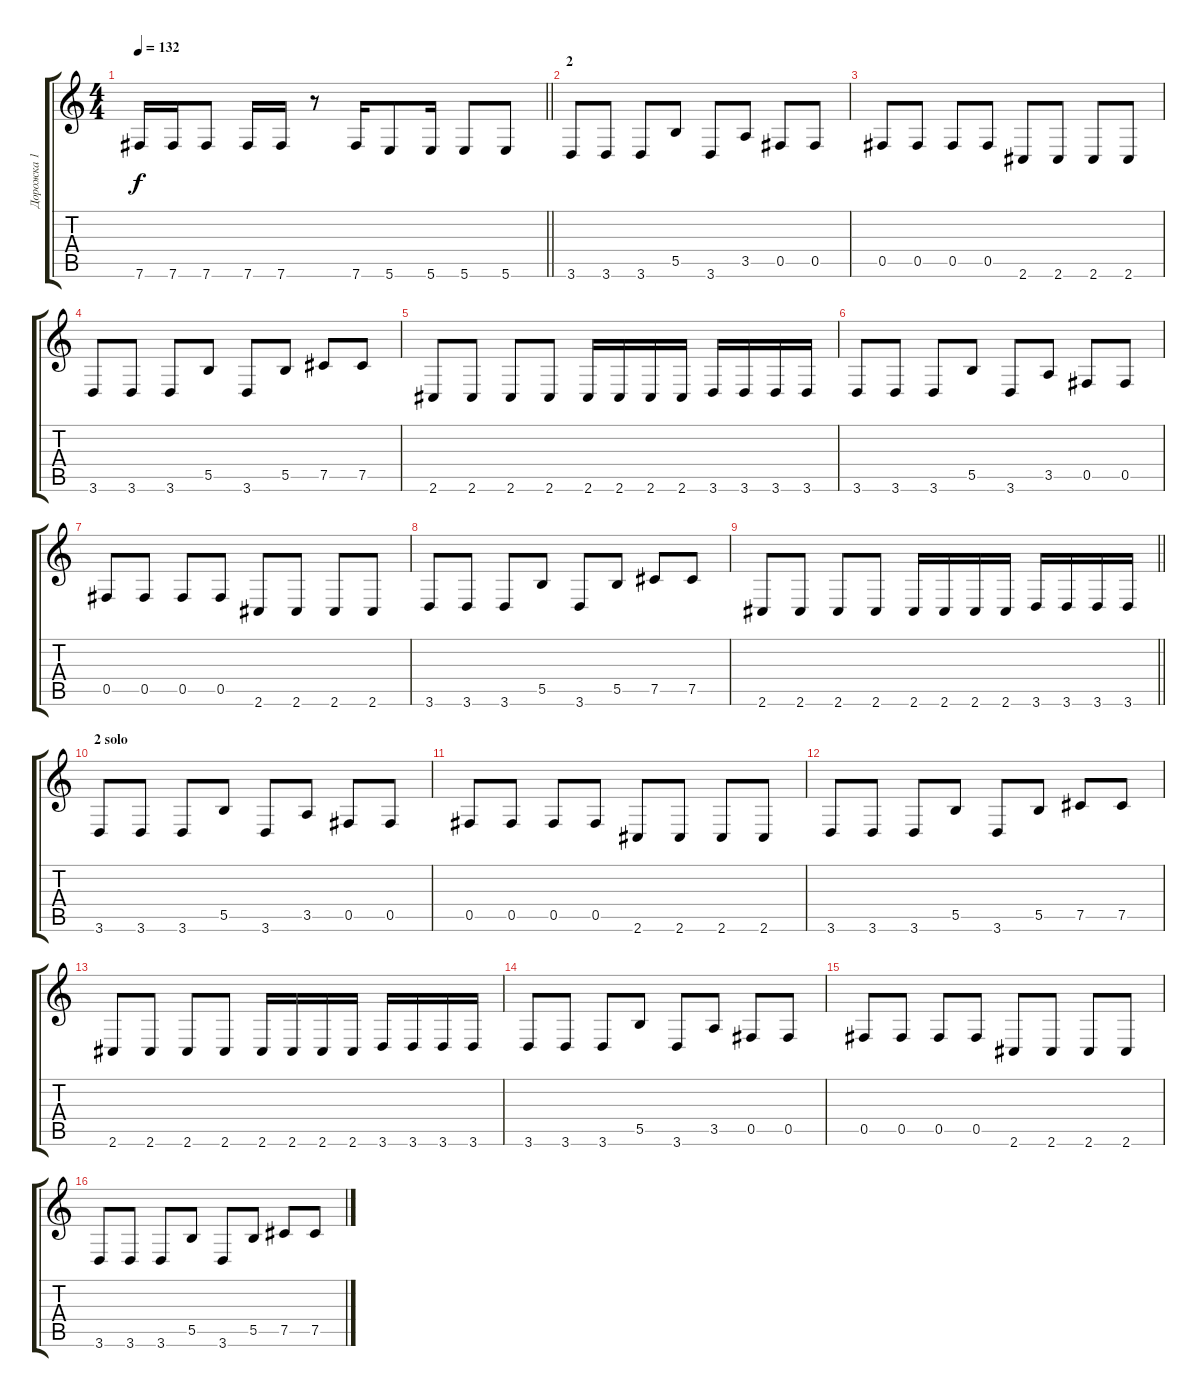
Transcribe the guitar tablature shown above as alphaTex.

\track ("Дорожка 1" "Дорожка 1") {instrument distortionguitar}
\staff {score tabs}
\tuning (Db4 Ab3 E3 B2 Gb2 B1) {hide}
\ts (4 4)
\tempo 132
\clef g2
\barLineRight lightlight
\ks c
7.6.16{dy f} 7.6.16 7.6.8 7.6.16 7.6.16 r.8 7.6.16 5.6.8 5.6.16 5.6.8 5.6.8 |
\section ("" "2")
3.6.8 3.6.8 3.6.8 5.5.8 3.6.8 3.5.8 0.5.8 0.5.8 |
0.5.8 0.5.8 0.5.8 0.5.8 2.6.8 2.6.8 2.6.8 2.6.8 |
3.6.8 3.6.8 3.6.8 5.5.8 3.6.8 5.5.8 7.5.8 7.5.8 |
2.6.8 2.6.8 2.6.8 2.6.8 2.6.16 2.6.16 2.6.16 2.6.16 3.6.16 3.6.16 3.6.16 3.6.16 |
3.6.8 3.6.8 3.6.8 5.5.8 3.6.8 3.5.8 0.5.8 0.5.8 |
0.5.8 0.5.8 0.5.8 0.5.8 2.6.8 2.6.8 2.6.8 2.6.8 |
3.6.8 3.6.8 3.6.8 5.5.8 3.6.8 5.5.8 7.5.8 7.5.8 |
\barLineRight lightlight
2.6.8 2.6.8 2.6.8 2.6.8 2.6.16 2.6.16 2.6.16 2.6.16 3.6.16 3.6.16 3.6.16 3.6.16 |
\section ("" "2 solo")
3.6.8 3.6.8 3.6.8 5.5.8 3.6.8 3.5.8 0.5.8 0.5.8 |
0.5.8 0.5.8 0.5.8 0.5.8 2.6.8 2.6.8 2.6.8 2.6.8 |
3.6.8 3.6.8 3.6.8 5.5.8 3.6.8 5.5.8 7.5.8 7.5.8 |
2.6.8 2.6.8 2.6.8 2.6.8 2.6.16 2.6.16 2.6.16 2.6.16 3.6.16 3.6.16 3.6.16 3.6.16 |
3.6.8 3.6.8 3.6.8 5.5.8 3.6.8 3.5.8 0.5.8 0.5.8 |
0.5.8 0.5.8 0.5.8 0.5.8 2.6.8 2.6.8 2.6.8 2.6.8 |
3.6.8 3.6.8 3.6.8 5.5.8 3.6.8 5.5.8 7.5.8 7.5.8
